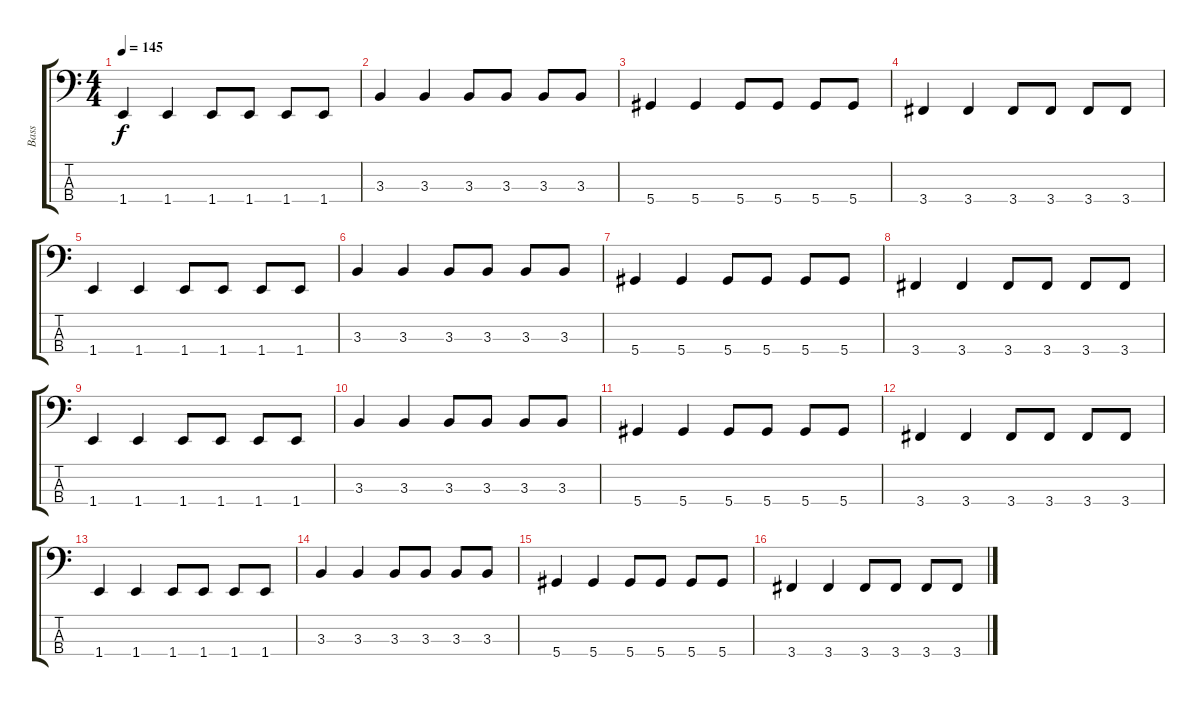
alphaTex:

\track ("Bass" "Bass") {instrument electricbasspick}
\staff {score tabs}
\tuning (Gb2 Db2 Ab1 Eb1) {hide}
\ts (4 4)
\tempo 145
\clef f4
\ks c
1.4.4{dy f} 1.4.4 1.4.8 1.4.8 1.4.8 1.4.8 |
3.3.4 3.3.4 3.3.8 3.3.8 3.3.8 3.3.8 |
5.4.4 5.4.4 5.4.8 5.4.8 5.4.8 5.4.8 |
3.4.4 3.4.4 3.4.8 3.4.8 3.4.8 3.4.8 |
1.4.4 1.4.4 1.4.8 1.4.8 1.4.8 1.4.8 |
3.3.4 3.3.4 3.3.8 3.3.8 3.3.8 3.3.8 |
5.4.4 5.4.4 5.4.8 5.4.8 5.4.8 5.4.8 |
3.4.4 3.4.4 3.4.8 3.4.8 3.4.8 3.4.8 |
1.4.4 1.4.4 1.4.8 1.4.8 1.4.8 1.4.8 |
3.3.4 3.3.4 3.3.8 3.3.8 3.3.8 3.3.8 |
5.4.4 5.4.4 5.4.8 5.4.8 5.4.8 5.4.8 |
3.4.4 3.4.4 3.4.8 3.4.8 3.4.8 3.4.8 |
1.4.4 1.4.4 1.4.8 1.4.8 1.4.8 1.4.8 |
3.3.4 3.3.4 3.3.8 3.3.8 3.3.8 3.3.8 |
5.4.4 5.4.4 5.4.8 5.4.8 5.4.8 5.4.8 |
3.4.4 3.4.4 3.4.8 3.4.8 3.4.8 3.4.8
